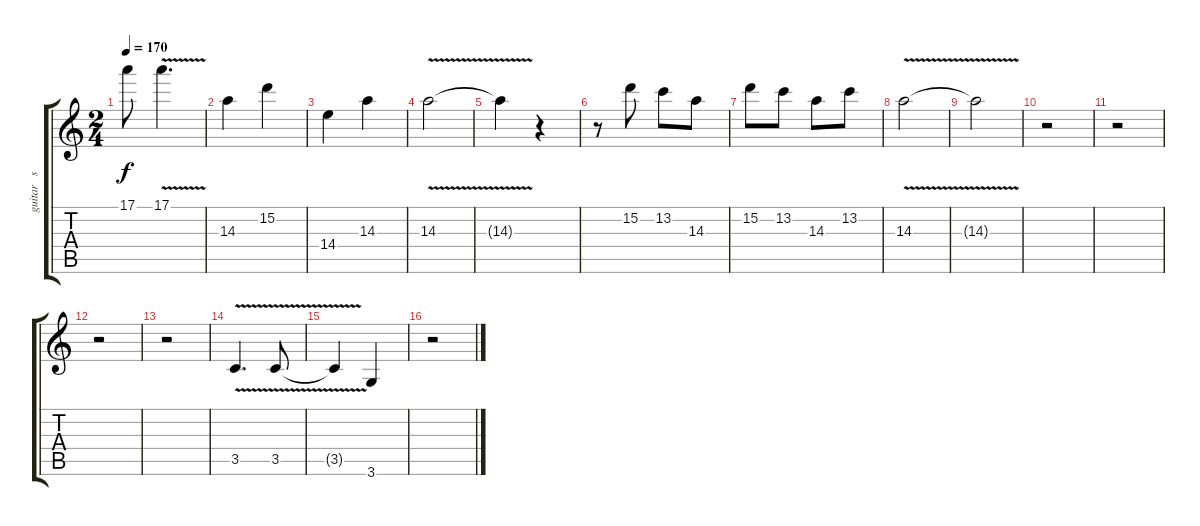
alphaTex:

\track ("guitar   solo    two" "guitar   s") {instrument overdrivenguitar}
\staff {score tabs}
\tuning (E4 B3 G3 D3 A2 E2) {hide}
\ts (2 4)
\tempo 170
\clef g2
\ks c
17.1{t}.8{dy f} 17.1{v}.4{d} |
14.3.4 15.2.4 |
14.4.4 14.3.4 |
14.3{v}.2 |
14.3{t}.4 r.4 |
r.8 15.2.8 13.2.8 14.3.8 |
15.2.8 13.2.8 14.3.8 13.2.8 |
14.3{v}.2 |
14.3{t}.2 |
r.2 |
r.2 |
r.2 |
r.2 |
3.5{v}.4{d} 3.5{v}.8 |
3.5{t}.4 3.6.4 |
r.2
